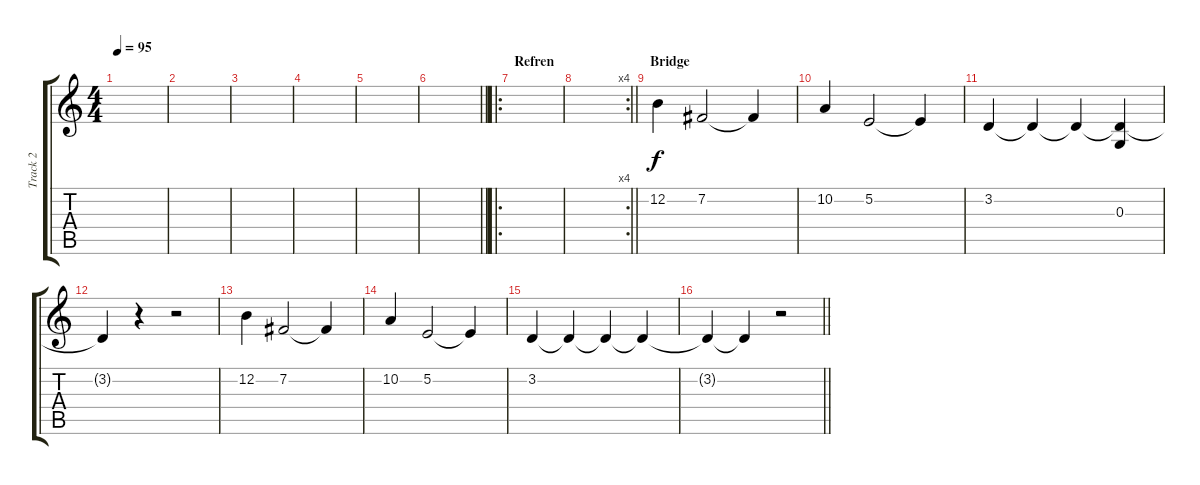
\track ("Track 2" "Track 2") {instrument violin}
\staff {score tabs}
\tuning (E4 B3 G3 D3 A2 E2) {hide}
\ts (4 4)
\tempo 95
\clef g2
\ks c
|
|
|
|
|
\barLineRight lightlight
|
\ro
\section ("" "Refren")
|
\rc 4
\barLineRight lightlight
|
\section ("" "Bridge")
12.2.4 7.2.2 7.2{t}.4 |
10.2.4 5.2.2 5.2{t}.4 |
3.2.4 3.2{t}.4 3.2{t}.4 (3.2{t} 0.3).4 |
3.2{t}.4 r.4 r.2 |
12.2.4 7.2.2 7.2{t}.4 |
10.2.4 5.2.2 5.2{t}.4 |
3.2.4 3.2{t}.4 3.2{t}.4 3.2{t}.4 |
\barLineRight lightlight
3.2{t}.4 3.2{t}.4 r.2
